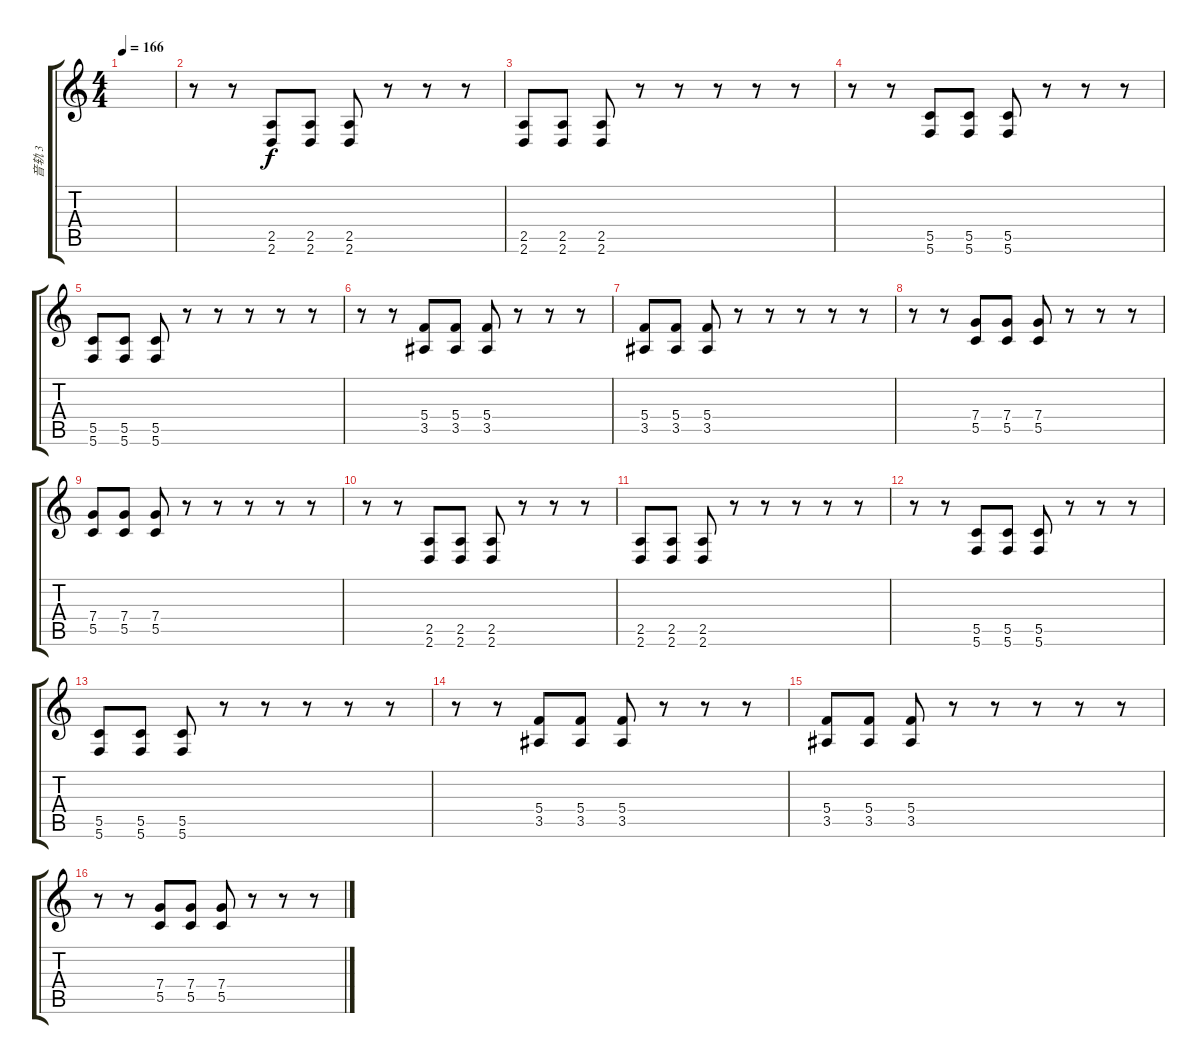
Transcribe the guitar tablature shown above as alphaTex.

\track ("音轨 3" "音轨 3") {instrument distortionguitar}
\staff {score tabs}
\tuning (D4 A3 F3 C3 G2 C2) {hide}
\ts (4 4)
\tempo 166
\clef g2
\ks c
|
r.8 r.8 (2.5 2.6).8 (2.5 2.6).8 (2.5 2.6).8 r.8 r.8 r.8 |
(2.5 2.6).8 (2.5 2.6).8 (2.5 2.6).8 r.8 r.8 r.8 r.8 r.8 |
r.8 r.8 (5.5 5.6).8 (5.5 5.6).8 (5.5 5.6).8 r.8 r.8 r.8 |
(5.5 5.6).8 (5.5 5.6).8 (5.5 5.6).8 r.8 r.8 r.8 r.8 r.8 |
r.8 r.8 (5.4 3.5).8 (5.4 3.5).8 (5.4 3.5).8 r.8 r.8 r.8 |
(5.4 3.5).8 (5.4 3.5).8 (5.4 3.5).8 r.8 r.8 r.8 r.8 r.8 |
r.8 r.8 (7.4 5.5).8 (7.4 5.5).8 (7.4 5.5).8 r.8 r.8 r.8 |
(7.4 5.5).8 (7.4 5.5).8 (7.4 5.5).8 r.8 r.8 r.8 r.8 r.8 |
r.8 r.8 (2.5 2.6).8 (2.5 2.6).8 (2.5 2.6).8 r.8 r.8 r.8 |
(2.5 2.6).8 (2.5 2.6).8 (2.5 2.6).8 r.8 r.8 r.8 r.8 r.8 |
r.8 r.8 (5.5 5.6).8 (5.5 5.6).8 (5.5 5.6).8 r.8 r.8 r.8 |
(5.5 5.6).8 (5.5 5.6).8 (5.5 5.6).8 r.8 r.8 r.8 r.8 r.8 |
r.8 r.8 (5.4 3.5).8 (5.4 3.5).8 (5.4 3.5).8 r.8 r.8 r.8 |
(5.4 3.5).8 (5.4 3.5).8 (5.4 3.5).8 r.8 r.8 r.8 r.8 r.8 |
r.8 r.8 (7.4 5.5).8 (7.4 5.5).8 (7.4 5.5).8 r.8 r.8 r.8
